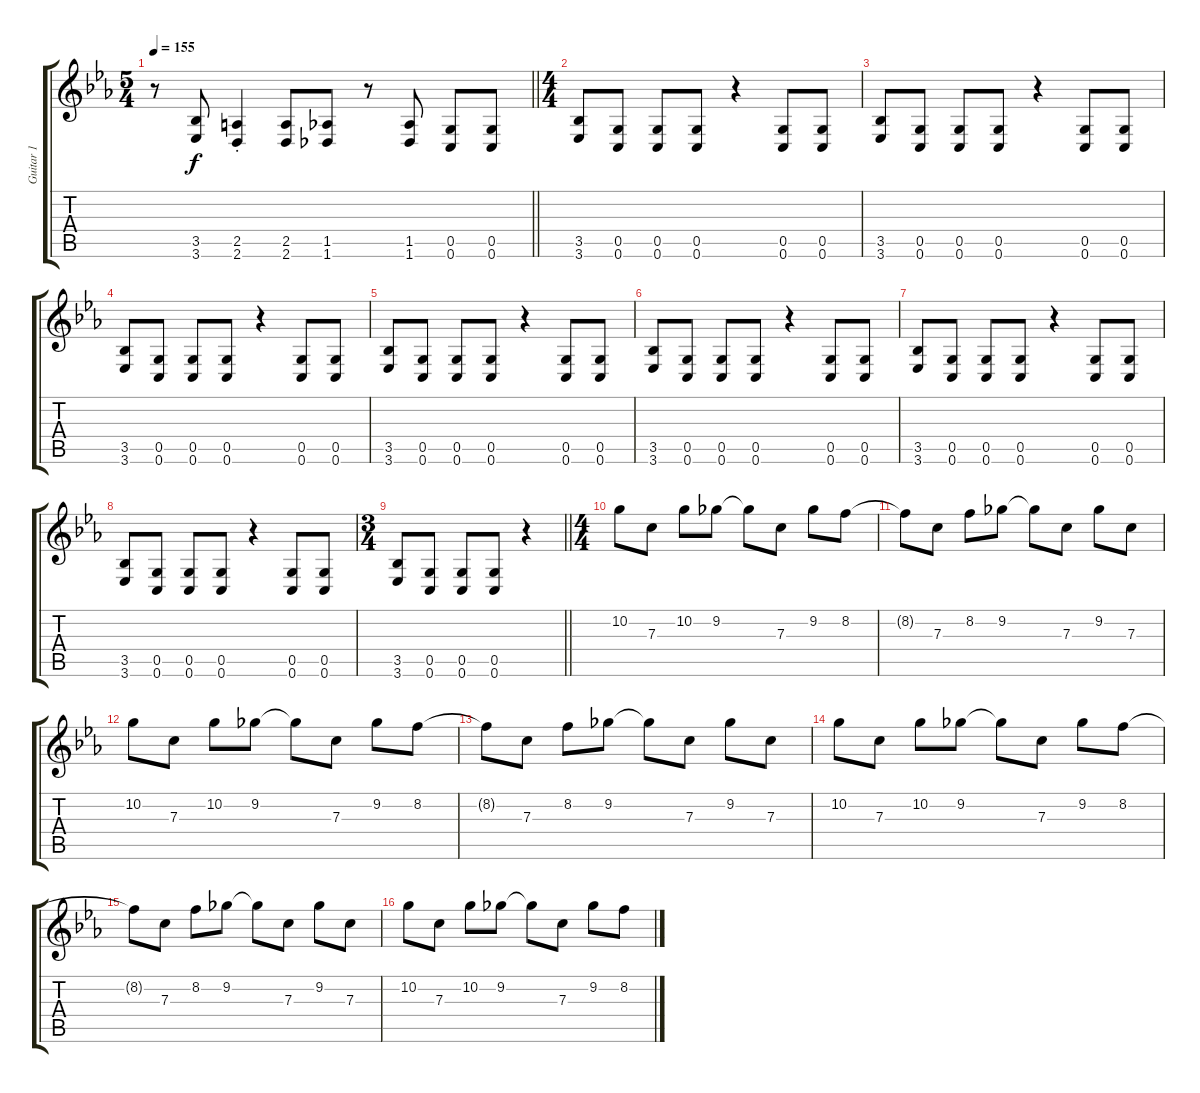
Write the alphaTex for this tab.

\track ("Guitar 1" "Guitar 1") {instrument distortionguitar}
\staff {score tabs}
\tuning (D4 A3 F3 C3 G2 C2) {hide}
\ts (5 4)
\tempo 155
\clef g2
\barLineRight lightlight
\ks cminor
r.8{dy f} (3.5 3.6).8 (2.5{st} 2.6{st}).4 (2.5 2.6).8 (1.5 1.6).8 r.8 (1.5 1.6).8 (0.5 0.6).8 (0.5 0.6).8 |
\ts (4 4)
(3.5 3.6).8 (0.5 0.6).8 (0.5 0.6).8 (0.5 0.6).8 r.4 (0.5 0.6).8 (0.5 0.6).8 |
(3.5 3.6).8 (0.5 0.6).8 (0.5 0.6).8 (0.5 0.6).8 r.4 (0.5 0.6).8 (0.5 0.6).8 |
(3.5 3.6).8 (0.5 0.6).8 (0.5 0.6).8 (0.5 0.6).8 r.4 (0.5 0.6).8 (0.5 0.6).8 |
(3.5 3.6).8 (0.5 0.6).8 (0.5 0.6).8 (0.5 0.6).8 r.4 (0.5 0.6).8 (0.5 0.6).8 |
(3.5 3.6).8 (0.5 0.6).8 (0.5 0.6).8 (0.5 0.6).8 r.4 (0.5 0.6).8 (0.5 0.6).8 |
(3.5 3.6).8 (0.5 0.6).8 (0.5 0.6).8 (0.5 0.6).8 r.4 (0.5 0.6).8 (0.5 0.6).8 |
(3.5 3.6).8 (0.5 0.6).8 (0.5 0.6).8 (0.5 0.6).8 r.4 (0.5 0.6).8 (0.5 0.6).8 |
\ts (3 4)
\barLineRight lightlight
(3.5 3.6).8 (0.5 0.6).8 (0.5 0.6).8 (0.5 0.6).8 r.4 |
\ts (4 4)
10.2.8 7.3.8 10.2.8 9.2.8 9.2{t}.8 7.3.8 9.2.8 8.2.8 |
8.2{t}.8 7.3.8 8.2.8 9.2.8 9.2{t}.8 7.3.8 9.2.8 7.3.8 |
10.2.8 7.3.8 10.2.8 9.2.8 9.2{t}.8 7.3.8 9.2.8 8.2.8 |
8.2{t}.8 7.3.8 8.2.8 9.2.8 9.2{t}.8 7.3.8 9.2.8 7.3.8 |
10.2.8 7.3.8 10.2.8 9.2.8 9.2{t}.8 7.3.8 9.2.8 8.2.8 |
8.2{t}.8 7.3.8 8.2.8 9.2.8 9.2{t}.8 7.3.8 9.2.8 7.3.8 |
10.2.8 7.3.8 10.2.8 9.2.8 9.2{t}.8 7.3.8 9.2.8 8.2.8
